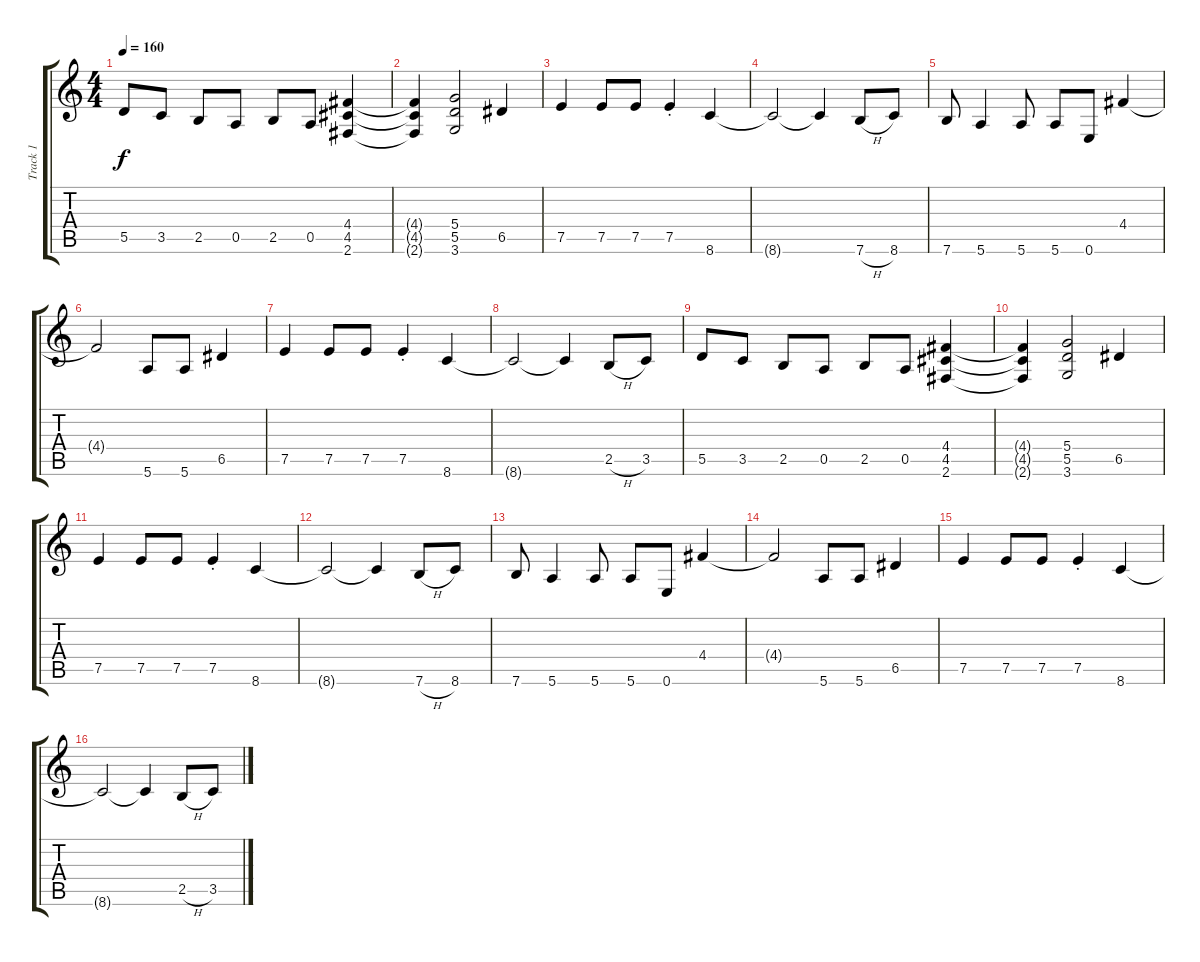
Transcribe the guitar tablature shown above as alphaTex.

\track ("Track 1" "Track 1") {instrument acousticguitarsteel}
\staff {score tabs}
\tuning (E4 B3 G3 D3 A2 E2) {hide}
\ts (4 4)
\tempo 160
\clef g2
\ks c
5.5.8{dy f} 3.5.8 2.5.8 0.5.8 2.5.8 0.5.8 (4.4 4.5 2.6).4 |
(4.4{t} 4.5{t} 2.6{t}).4 (5.4 5.5 3.6).2 6.5.4 |
7.5.4 7.5.8 7.5.8 7.5{st}.4 8.6.4 |
8.6{t}.2 8.6{t}.4 7.6{h}.8 8.6.8 |
7.6.8 5.6.4 5.6.8 5.6.8 0.6.8 4.4.4 |
4.4{t}.2 5.6.8 5.6.8 6.5.4 |
7.5.4 7.5.8 7.5.8 7.5{st}.4 8.6.4 |
8.6{t}.2 8.6{t}.4 2.5{h}.8 3.5.8 |
5.5.8 3.5.8 2.5.8 0.5.8 2.5.8 0.5.8 (4.4 4.5 2.6).4 |
(4.4{t} 4.5{t} 2.6{t}).4 (5.4 5.5 3.6).2 6.5.4 |
7.5.4 7.5.8 7.5.8 7.5{st}.4 8.6.4 |
8.6{t}.2 8.6{t}.4 7.6{h}.8 8.6.8 |
7.6.8 5.6.4 5.6.8 5.6.8 0.6.8 4.4.4 |
4.4{t}.2 5.6.8 5.6.8 6.5.4 |
7.5.4 7.5.8 7.5.8 7.5{st}.4 8.6.4 |
8.6{t}.2 8.6{t}.4 2.5{h}.8 3.5.8
